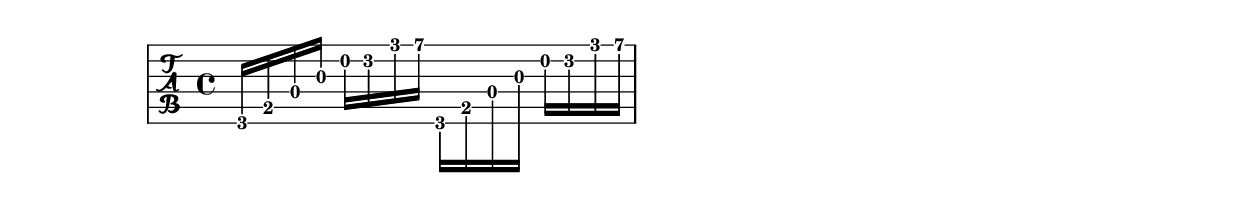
%% DO NOT EDIT this file manually; it is automatically
%% generated from LSR http://lsr.dsi.unimi.it
%% Make any changes in LSR itself, or in Documentation/snippets/new/ ,
%% and then run scripts/auxiliar/makelsr.py
%%
%% This file is in the public domain.
\version "2.17.20"

\header {
  lsrtags = "fretted-strings"

  texidoc = "
The direction of stems is controlled the same way in tablature as in
traditional notation. Beams can be made horizontal, as shown in this
example.

"
  doctitle = "Stem and beam behavior in tablature"
} % begin verbatim


\new TabStaff {
  \relative c {
    \tabFullNotation
    g16 b d g b d g b
    \stemDown
    \override Beam.concaveness = #10000
    g,,16 b d g b d g b
  }
}
